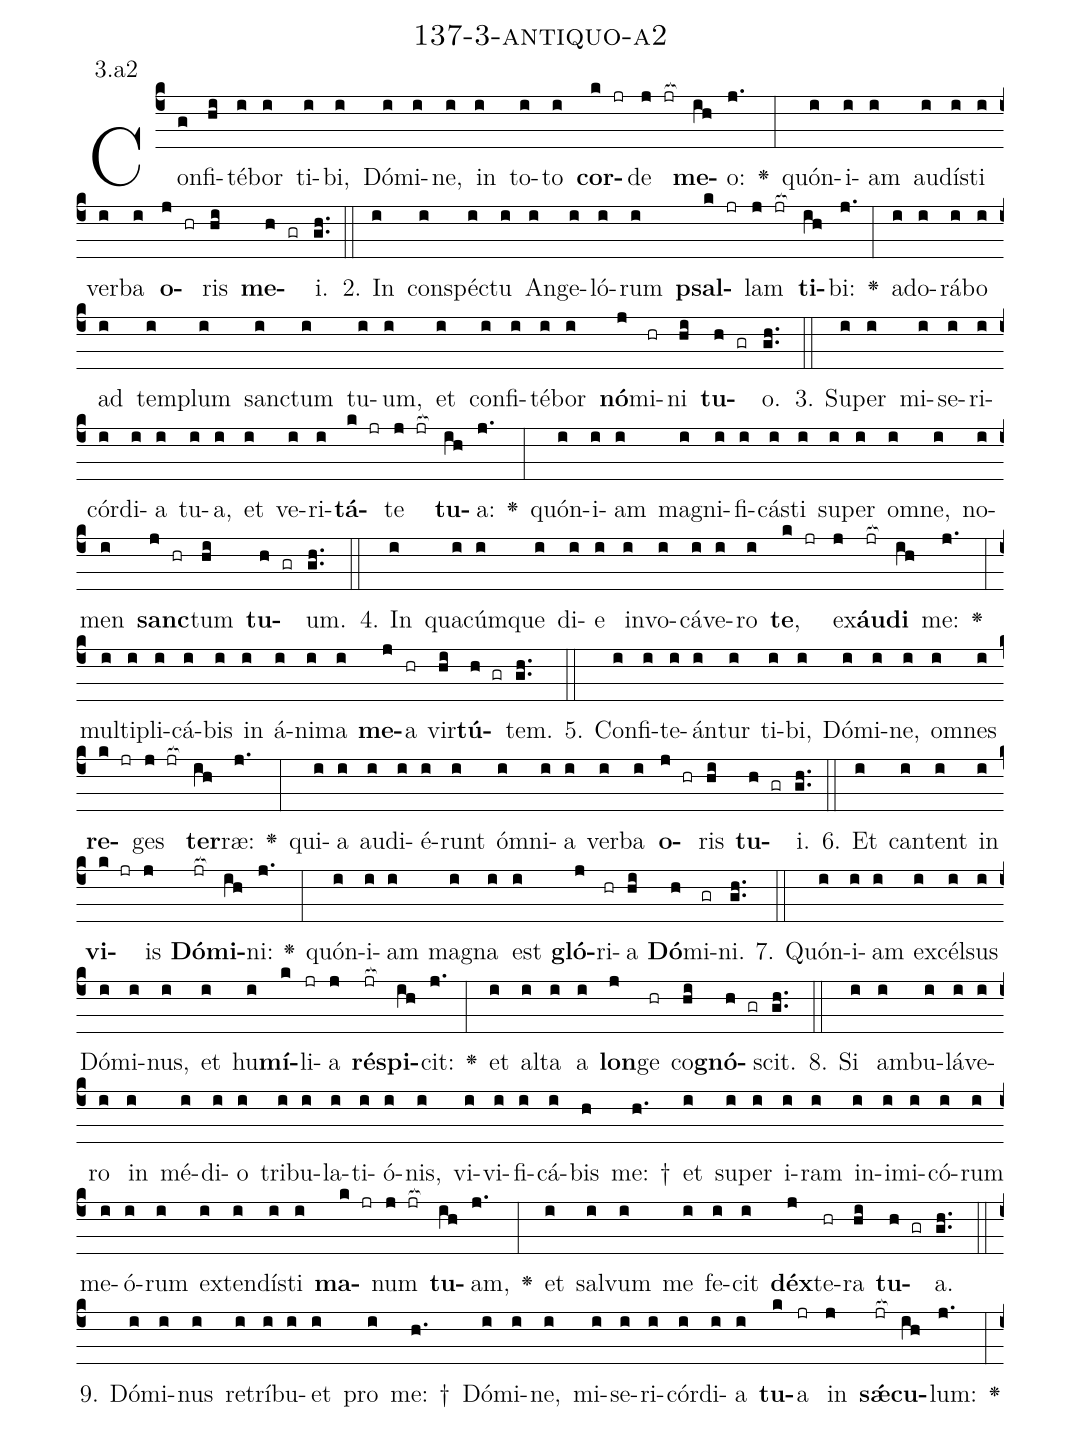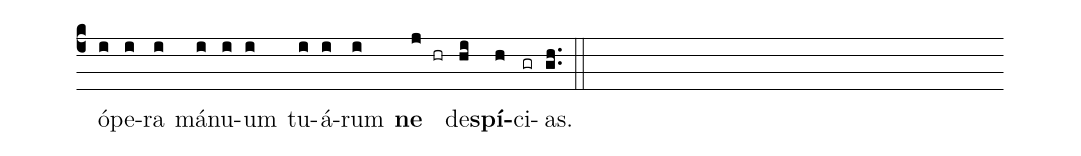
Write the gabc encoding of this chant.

name: 137-3-antiquo-a2;
annotation: 3.a2;
%%
(c4)Con(g)fi(hi)té(i)bor(i) ti(i)bi,(i) Dó(i)mi(i)ne,(i) in(i) to(i)to(i) <b>cor</b>(k jr)de(j jr[ocb:1{]) <b>me</b>(ih[ocb:0}])o:(j.) <v>\greheightstar</v>(:) quón(i)i(i)am(i) au(i)dís(i)ti(i) ver(i)ba(i) <b>o</b>(j hr)ris(hi) <b>me</b>(h gr)i.(gh..) (::)
2. In(i) con(i)spéc(i)tu(i) An(i)ge(i)ló(i)rum(i) <b>psal</b>(k jr)lam(j jr[ocb:1{]) <b>ti</b>(ih[ocb:0}])bi:(j.) <v>\greheightstar</v>(:) ad(i)o(i)rá(i)bo(i) ad(i) tem(i)plum(i) sanc(i)tum(i) tu(i)um,(i) et(i) con(i)fi(i)té(i)bor(i) <b>nó</b>(j)mi(hr)ni(hi) <b>tu</b>(h gr)o.(gh..) (::)
3. Su(i)per(i) mi(i)se(i)ri(i)cór(i)di(i)a(i) tu(i)a,(i) et(i) ve(i)ri(i)<b>tá</b>(k jr)te(j jr[ocb:1{]) <b>tu</b>(ih[ocb:0}])a:(j.) <v>\greheightstar</v>(:) quón(i)i(i)am(i) ma(i)gni(i)fi(i)cás(i)ti(i) su(i)per(i) om(i)ne,(i) no(i)men(i) <b>sanc</b>(j hr)tum(hi) <b>tu</b>(h gr)um.(gh..) (::)
4. In(i) qua(i)cúm(i)que(i) di(i)e(i) in(i)vo(i)cá(i)ve(i)ro(i) <b>te</b>,(k jr) ex(j)<b>áu</b>(jr[ocb:1{])<b>di</b>(ih[ocb:0}]) me:(j.) <v>\greheightstar</v>(:) mul(i)ti(i)pli(i)cá(i)bis(i) in(i) á(i)ni(i)ma(i) <b>me</b>(j)a(hr) vir(hi)<b>tú</b>(h gr)tem.(gh..) (::)
5. Con(i)fi(i)te(i)án(i)tur(i) ti(i)bi,(i) Dó(i)mi(i)ne,(i) om(i)nes(i) <b>re</b>(k jr)ges(j jr[ocb:1{]) <b>ter</b>(ih[ocb:0}])ræ:(j.) <v>\greheightstar</v>(:) qui(i)a(i) au(i)di(i)é(i)runt(i) óm(i)ni(i)a(i) ver(i)ba(i) <b>o</b>(j hr)ris(hi) <b>tu</b>(h gr)i.(gh..) (::)
6. Et(i) can(i)tent(i) in(i) <b>vi</b>(k jr)is(j) <b>Dó</b>(jr[ocb:1{])<b>mi</b>(ih[ocb:0}])ni:(j.) <v>\greheightstar</v>(:) quón(i)i(i)am(i) ma(i)gna(i) est(i) <b>gló</b>(j)ri(hr)a(hi) <b>Dó</b>(h)mi(gr)ni.(gh..) (::)
7. Quón(i)i(i)am(i) ex(i)cél(i)sus(i) Dó(i)mi(i)nus,(i) et(i) hu(i)<b>mí</b>(k)li(jr)a(j) <b>ré</b>(jr[ocb:1{])<b>spi</b>(ih[ocb:0}])cit:(j.) <v>\greheightstar</v>(:) et(i) al(i)ta(i) a(i) <b>lon</b>(j)ge(hr) co(hi)<b>gnó</b>(h gr)scit.(gh..) (::)
8. Si(i) am(i)bu(i)lá(i)ve(i)ro(i) in(i) mé(i)di(i)o(i) tri(i)bu(i)la(i)ti(i)ó(i)nis,(i) vi(i)vi(i)fi(i)cá(i)bis(h) me: †(h.) et(i) su(i)per(i) i(i)ram(i) in(i)i(i)mi(i)có(i)rum(i) me(i)ó(i)rum(i) ex(i)ten(i)dís(i)ti(i) <b>ma</b>(k jr)num(j jr[ocb:1{]) <b>tu</b>(ih[ocb:0}])am,(j.) <v>\greheightstar</v>(:) et(i) sal(i)vum(i) me(i) fe(i)cit(i) <b>déx</b>(j)te(hr)ra(hi) <b>tu</b>(h gr)a.(gh..) (::)
9. Dó(i)mi(i)nus(i) re(i)trí(i)bu(i)et(i) pro(i) me: †(h.) Dó(i)mi(i)ne,(i) mi(i)se(i)ri(i)cór(i)di(i)a(i) <b>tu</b>(k)a(jr) in(j) <b>sǽ</b>(jr[ocb:1{])<b>cu</b>(ih[ocb:0}])lum:(j.) <v>\greheightstar</v>(:) ó(i)pe(i)ra(i) má(i)nu(i)um(i) tu(i)á(i)rum(i) <b>ne</b>(j hr) de(hi)<b>spí</b>(h)ci(gr)as.(gh..) (::)
